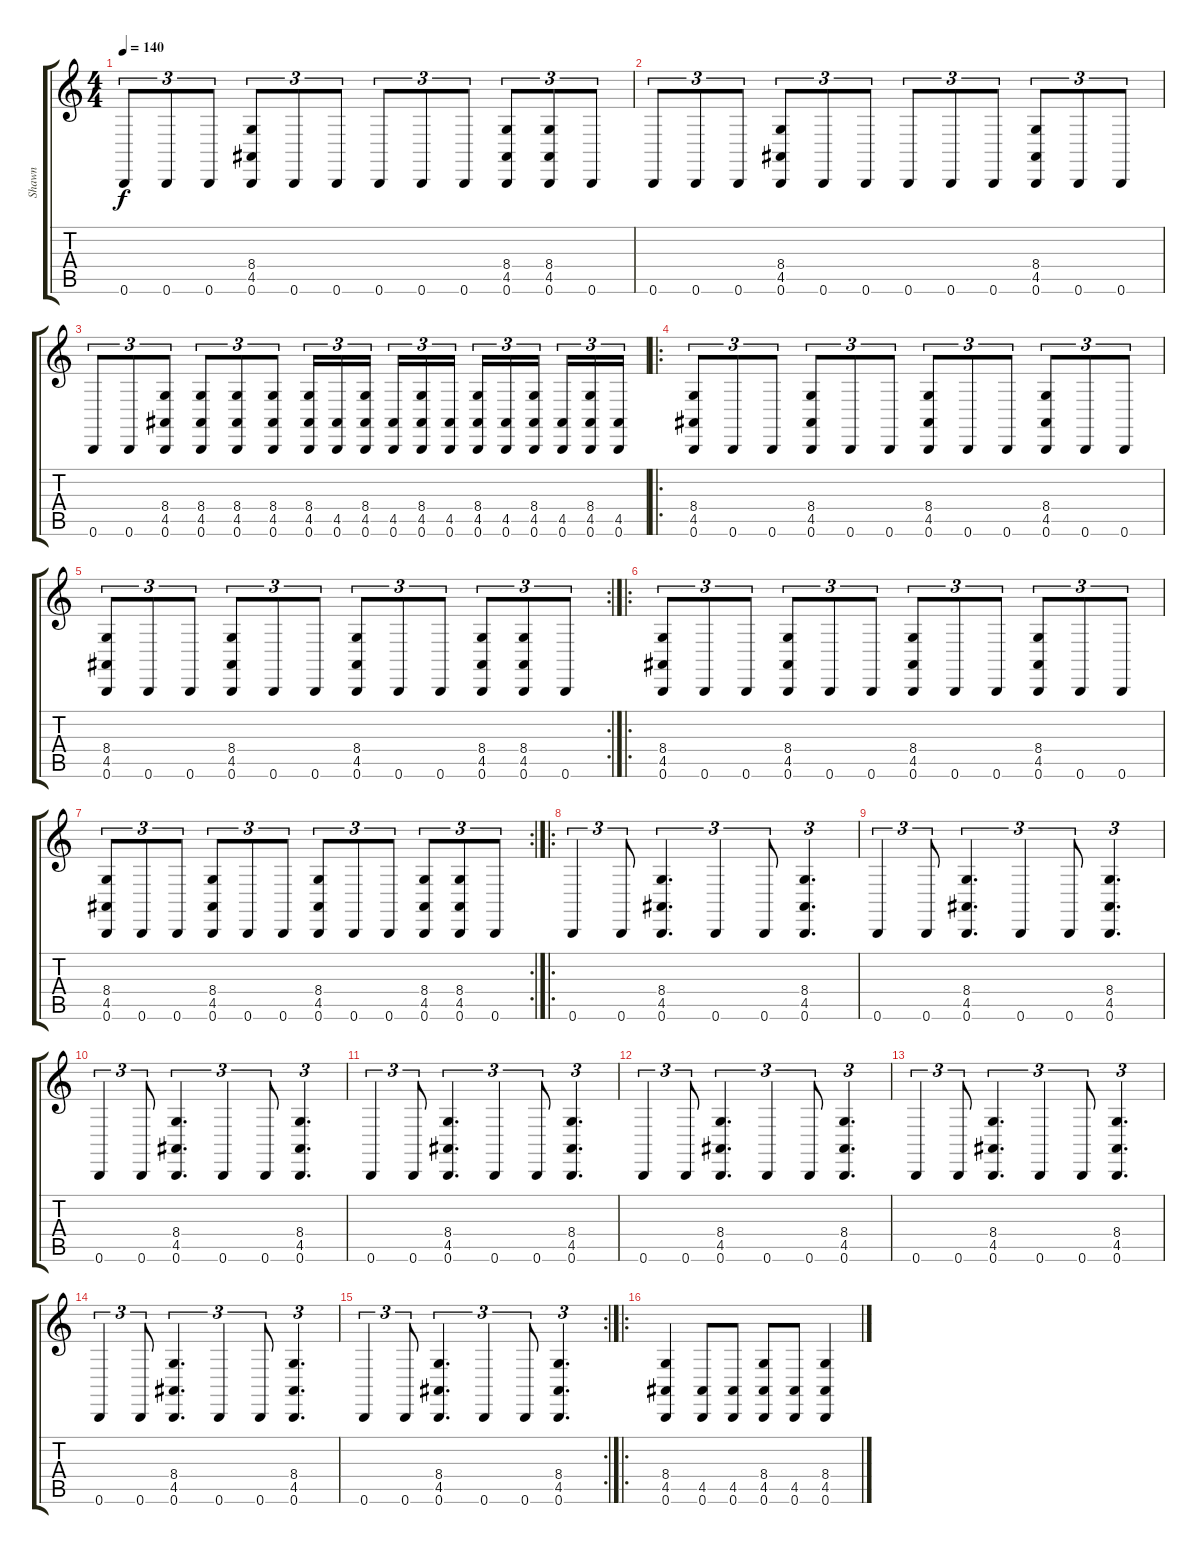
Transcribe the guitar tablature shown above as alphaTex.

\track ("Shawn" "Shawn") {instrument melodictom}
\staff {score tabs}
\tuning (Db4 Ab3 E3 B2 Gb2 B1) {hide}
\ts (4 4)
\tempo 140
\clef g2
\ks c
0.6.8{tu (3 2) dy f} 0.6.8{tu (3 2)} 0.6.8{tu (3 2)} (8.4 4.5 0.6).8{tu (3 2)} 0.6.8{tu (3 2)} 0.6.8{tu (3 2)} 0.6.8{tu (3 2)} 0.6.8{tu (3 2)} 0.6.8{tu (3 2)} (8.4 4.5 0.6).8{tu (3 2)} (8.4 4.5 0.6).8{tu (3 2)} 0.6.8{tu (3 2)} |
0.6.8{tu (3 2)} 0.6.8{tu (3 2)} 0.6.8{tu (3 2)} (8.4 4.5 0.6).8{tu (3 2)} 0.6.8{tu (3 2)} 0.6.8{tu (3 2)} 0.6.8{tu (3 2)} 0.6.8{tu (3 2)} 0.6.8{tu (3 2)} (8.4 4.5 0.6).8{tu (3 2)} 0.6.8{tu (3 2)} 0.6.8{tu (3 2)} |
0.6.8{tu (3 2)} 0.6.8{tu (3 2)} (8.4 4.5 0.6).8{tu (3 2)} (8.4 4.5 0.6).8{tu (3 2)} (8.4 4.5 0.6).8{tu (3 2)} (8.4 4.5 0.6).8{tu (3 2)} (8.4 4.5 0.6).16{tu (3 2)} (4.5 0.6).16{tu (3 2)} (8.4 4.5 0.6).16{tu (3 2)} (4.5 0.6).16{tu (3 2)} (8.4 4.5 0.6).16{tu (3 2)} (4.5 0.6).16{tu (3 2)} (8.4 4.5 0.6).16{tu (3 2)} (4.5 0.6).16{tu (3 2)} (8.4 4.5 0.6).16{tu (3 2)} (4.5 0.6).16{tu (3 2)} (8.4 4.5 0.6).16{tu (3 2)} (4.5 0.6).16{tu (3 2)} |
\ro
(8.4 4.5 0.6).8{tu (3 2)} 0.6.8{tu (3 2)} 0.6.8{tu (3 2)} (8.4 4.5 0.6).8{tu (3 2)} 0.6.8{tu (3 2)} 0.6.8{tu (3 2)} (8.4 4.5 0.6).8{tu (3 2)} 0.6.8{tu (3 2)} 0.6.8{tu (3 2)} (8.4 4.5 0.6).8{tu (3 2)} 0.6.8{tu (3 2)} 0.6.8{tu (3 2)} |
\rc 2
(8.4 4.5 0.6).8{tu (3 2)} 0.6.8{tu (3 2)} 0.6.8{tu (3 2)} (8.4 4.5 0.6).8{tu (3 2)} 0.6.8{tu (3 2)} 0.6.8{tu (3 2)} (8.4 4.5 0.6).8{tu (3 2)} 0.6.8{tu (3 2)} 0.6.8{tu (3 2)} (8.4 4.5 0.6).8{tu (3 2)} (8.4 4.5 0.6).8{tu (3 2)} 0.6.8{tu (3 2)} |
\ro
(8.4 4.5 0.6).8{tu (3 2)} 0.6.8{tu (3 2)} 0.6.8{tu (3 2)} (8.4 4.5 0.6).8{tu (3 2)} 0.6.8{tu (3 2)} 0.6.8{tu (3 2)} (8.4 4.5 0.6).8{tu (3 2)} 0.6.8{tu (3 2)} 0.6.8{tu (3 2)} (8.4 4.5 0.6).8{tu (3 2)} 0.6.8{tu (3 2)} 0.6.8{tu (3 2)} |
\rc 2
(8.4 4.5 0.6).8{tu (3 2)} 0.6.8{tu (3 2)} 0.6.8{tu (3 2)} (8.4 4.5 0.6).8{tu (3 2)} 0.6.8{tu (3 2)} 0.6.8{tu (3 2)} (8.4 4.5 0.6).8{tu (3 2)} 0.6.8{tu (3 2)} 0.6.8{tu (3 2)} (8.4 4.5 0.6).8{tu (3 2)} (8.4 4.5 0.6).8{tu (3 2)} 0.6.8{tu (3 2)} |
\ro
0.6.4{tu (3 2)} 0.6.8{tu (3 2)} (8.4 4.5 0.6).4{d tu (3 2)} 0.6.4{tu (3 2)} 0.6.8{tu (3 2)} (8.4 4.5 0.6).4{d tu (3 2)} |
0.6.4{tu (3 2)} 0.6.8{tu (3 2)} (8.4 4.5 0.6).4{d tu (3 2)} 0.6.4{tu (3 2)} 0.6.8{tu (3 2)} (8.4 4.5 0.6).4{d tu (3 2)} |
0.6.4{tu (3 2)} 0.6.8{tu (3 2)} (8.4 4.5 0.6).4{d tu (3 2)} 0.6.4{tu (3 2)} 0.6.8{tu (3 2)} (8.4 4.5 0.6).4{d tu (3 2)} |
0.6.4{tu (3 2)} 0.6.8{tu (3 2)} (8.4 4.5 0.6).4{d tu (3 2)} 0.6.4{tu (3 2)} 0.6.8{tu (3 2)} (8.4 4.5 0.6).4{d tu (3 2)} |
0.6.4{tu (3 2)} 0.6.8{tu (3 2)} (8.4 4.5 0.6).4{d tu (3 2)} 0.6.4{tu (3 2)} 0.6.8{tu (3 2)} (8.4 4.5 0.6).4{d tu (3 2)} |
0.6.4{tu (3 2)} 0.6.8{tu (3 2)} (8.4 4.5 0.6).4{d tu (3 2)} 0.6.4{tu (3 2)} 0.6.8{tu (3 2)} (8.4 4.5 0.6).4{d tu (3 2)} |
0.6.4{tu (3 2)} 0.6.8{tu (3 2)} (8.4 4.5 0.6).4{d tu (3 2)} 0.6.4{tu (3 2)} 0.6.8{tu (3 2)} (8.4 4.5 0.6).4{d tu (3 2)} |
\rc 2
0.6.4{tu (3 2)} 0.6.8{tu (3 2)} (8.4 4.5 0.6).4{d tu (3 2)} 0.6.4{tu (3 2)} 0.6.8{tu (3 2)} (8.4 4.5 0.6).4{d tu (3 2)} |
\ro
(8.4 4.5 0.6).4 (4.5 0.6).8 (4.5 0.6).8 (8.4 4.5 0.6).8 (4.5 0.6).8 (8.4 4.5 0.6).4
